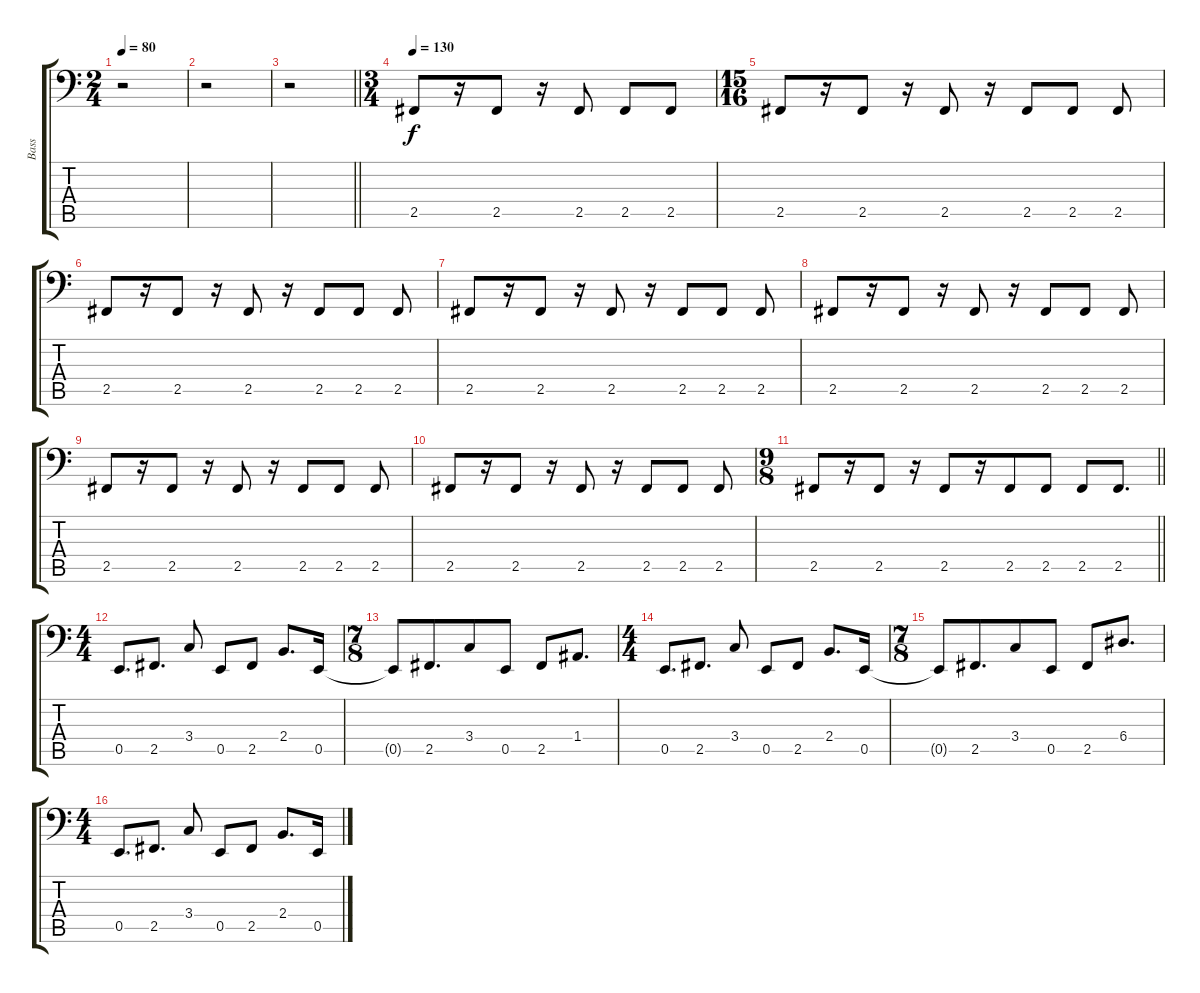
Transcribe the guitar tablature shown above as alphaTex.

\track ("Bass" "Bass") {instrument electricbassfinger}
\staff {score tabs}
\tuning (C3 G2 D2 A1 E1 B0) {hide}
\ts (2 4)
\tempo 80
\clef f4
\ks c
r.2{dy f instrument electricbassfinger} |
r.2 |
\barLineRight lightlight
r.2 |
\ts (3 4)
\tempo 130
2.5.8 r.16 2.5.8 r.16 2.5.8 2.5.8 2.5.8 |
\ts (15 16)
2.5.8 r.16 2.5.8 r.16 2.5.8 r.16 2.5.8 2.5.8 2.5.8 |
2.5.8 r.16 2.5.8 r.16 2.5.8 r.16 2.5.8 2.5.8 2.5.8 |
2.5.8 r.16 2.5.8 r.16 2.5.8 r.16 2.5.8 2.5.8 2.5.8 |
2.5.8 r.16 2.5.8 r.16 2.5.8 r.16 2.5.8 2.5.8 2.5.8 |
2.5.8 r.16 2.5.8 r.16 2.5.8 r.16 2.5.8 2.5.8 2.5.8 |
2.5.8 r.16 2.5.8 r.16 2.5.8 r.16 2.5.8 2.5.8 2.5.8 |
\ts (9 8)
\barLineRight lightlight
2.5.8 r.16 2.5.8 r.16 2.5.8 r.16 2.5.8 2.5.8 2.5.8 2.5.8{d} |
\ts (4 4)
0.5.8{d} 2.5.8{d} 3.4.8 0.5.8 2.5.8 2.4.8{d} 0.5.16 |
\ts (7 8)
0.5{t}.8 2.5.8{d} 3.4.8 0.5.8 2.5.8 1.4.8{d} |
\ts (4 4)
0.5.8{d} 2.5.8{d} 3.4.8 0.5.8 2.5.8 2.4.8{d} 0.5.16 |
\ts (7 8)
0.5{t}.8 2.5.8{d} 3.4.8 0.5.8 2.5.8 6.4.8{d} |
\ts (4 4)
0.5.8{d} 2.5.8{d} 3.4.8 0.5.8 2.5.8 2.4.8{d} 0.5.16
